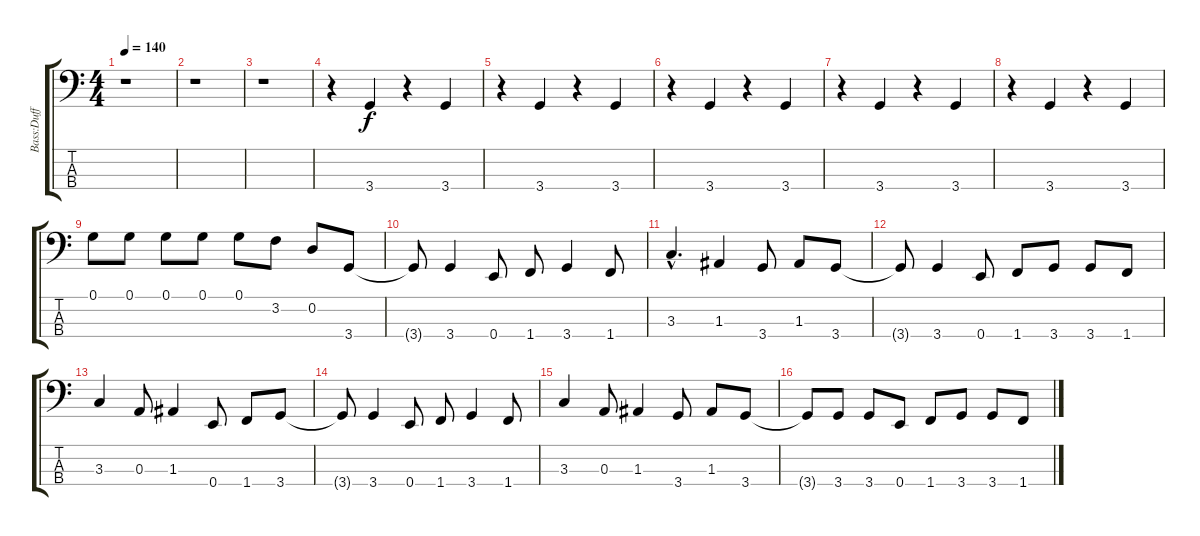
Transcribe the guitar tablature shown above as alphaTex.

\track ("Bass:Duff" "Bass:Duff") {instrument fretlessbass}
\staff {score tabs}
\tuning (G2 D2 A1 E1) {hide}
\ts (4 4)
\tempo 140
\clef f4
\ks c
r.1{dy f instrument fretlessbass} |
r.1 |
r.1 |
r.4 3.4.4 r.4 3.4.4 |
r.4 3.4.4 r.4 3.4.4 |
r.4 3.4.4 r.4 3.4.4 |
r.4 3.4.4 r.4 3.4.4 |
r.4 3.4.4 r.4 3.4.4 |
0.1.8 0.1.8 0.1.8 0.1.8 0.1.8 3.2.8 0.2.8 3.4.8 |
3.4{t}.8 3.4.4 0.4.8 1.4.8 3.4.4 1.4.8 |
3.3{hac}.4{d} 1.3.4 3.4.8 1.3.8 3.4.8 |
3.4{t}.8 3.4.4 0.4.8 1.4.8 3.4.8 3.4.8 1.4.8 |
3.3.4 0.3.8 1.3.4 0.4.8 1.4.8 3.4.8 |
3.4{t}.8 3.4.4 0.4.8 1.4.8 3.4.4 1.4.8 |
3.3.4 0.3.8 1.3.4 3.4.8 1.3.8 3.4.8 |
3.4{t}.8 3.4.8 3.4.8 0.4.8 1.4.8 3.4.8 3.4.8 1.4.8
